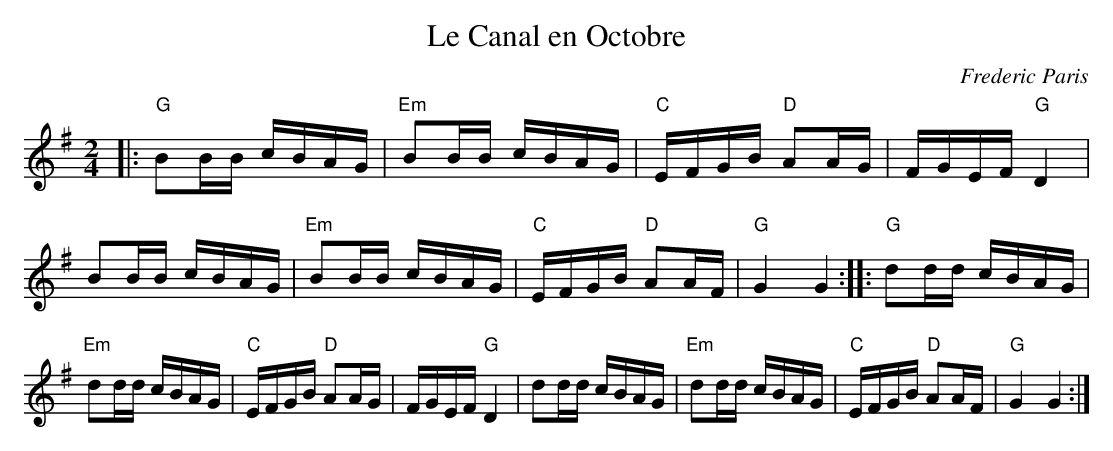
X:1
T:Canal en Octobre, Le
C:Frederic Paris
E:12
M:2/4
L:1/16
K:G
|:"G"B2BB cBAG|"Em"B2BB cBAG|"C"EFGB "D"A2AG|FGEF "G"D4|\
B2BB cBAG|"Em"B2BB cBAG|"C"EFGB "D"A2AF|"G"G4 G4::\
"G"d2dd cBAG|"Em"d2dd cBAG|"C"EFGB "D"A2AG|FGEF "G"D4|\
d2dd cBAG|"Em"d2dd cBAG|"C"EFGB "D"A2AF|"G"G4 G4:|**
